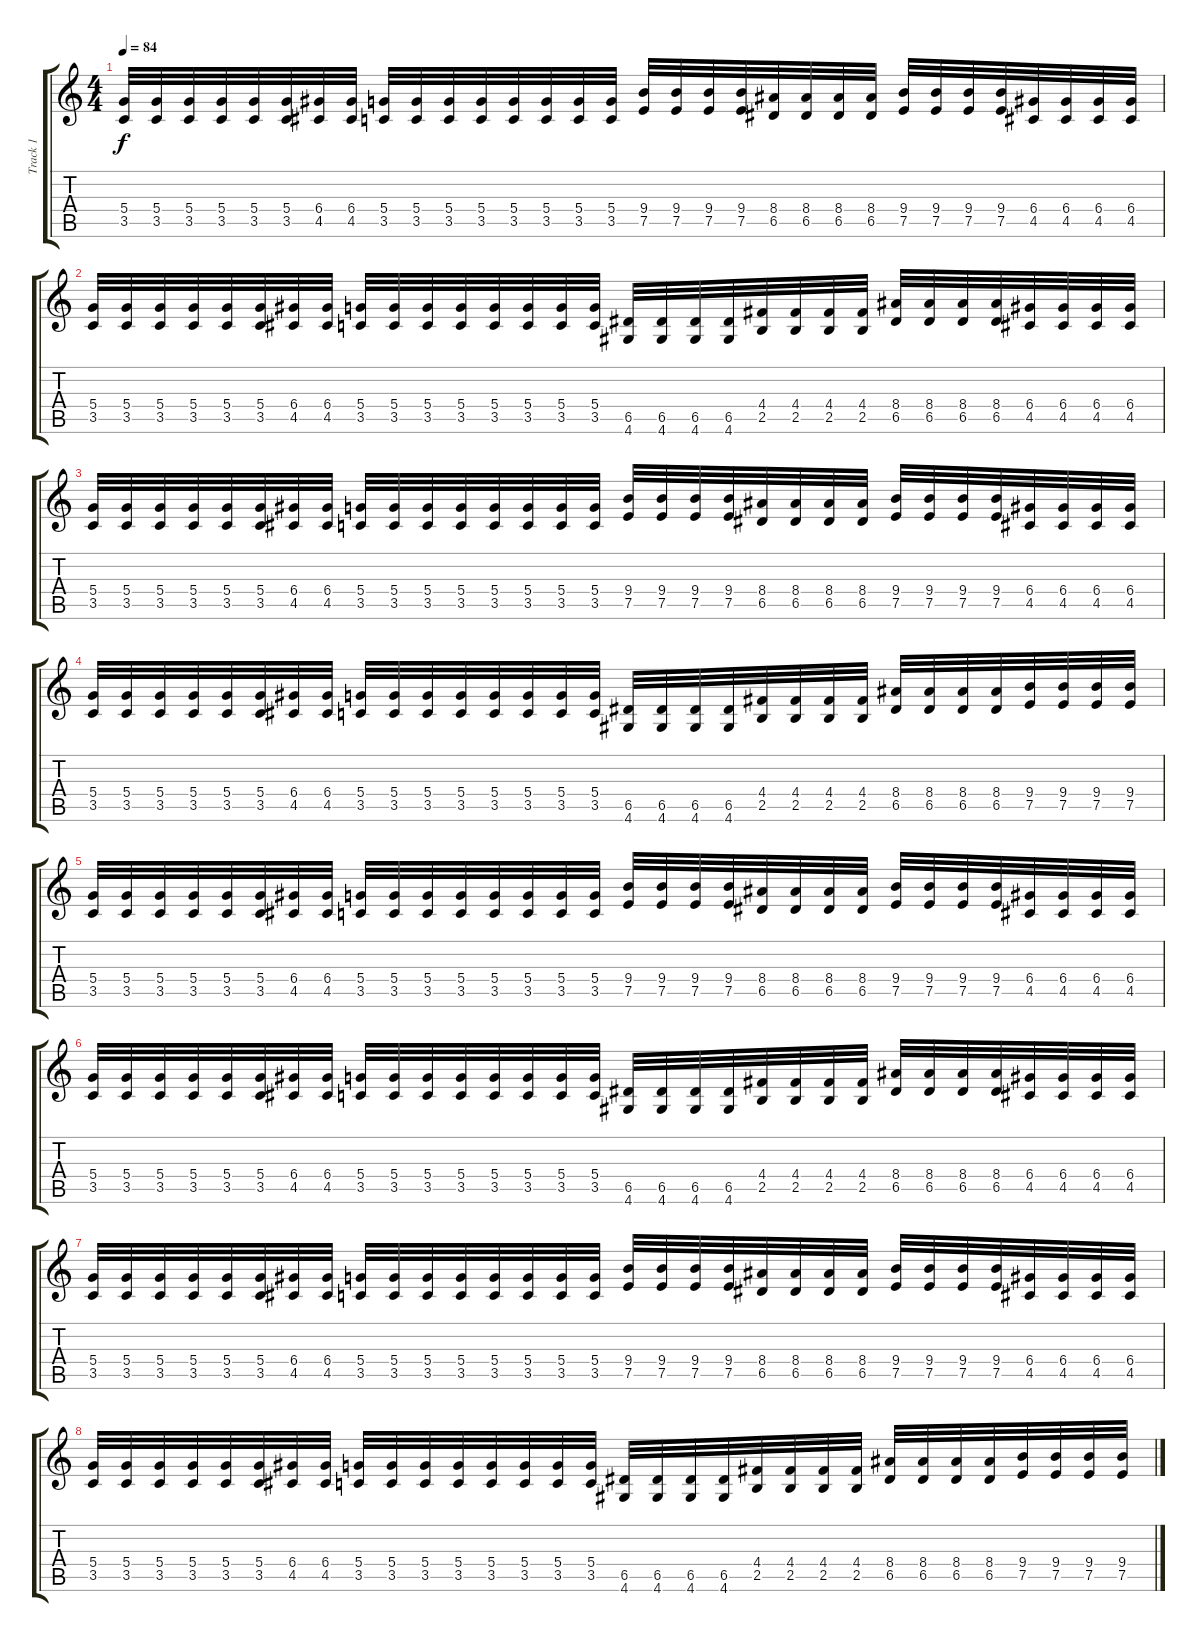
\track ("Track 1" "Track 1") {instrument distortionguitar}
\staff {score tabs}
\tuning (E4 B3 G3 D3 A2 E2) {hide}
\ts (4 4)
\tempo 84
\clef g2
\ks c
(5.4 3.5).32{dy f} (5.4 3.5).32 (5.4 3.5).32 (5.4 3.5).32 (5.4 3.5).32 (5.4 3.5).32 (6.4 4.5).32 (6.4 4.5).32 (5.4 3.5).32 (5.4 3.5).32 (5.4 3.5).32 (5.4 3.5).32 (5.4 3.5).32 (5.4 3.5).32 (5.4 3.5).32 (5.4 3.5).32 (9.4 7.5).32 (9.4 7.5).32 (9.4 7.5).32 (9.4 7.5).32 (8.4 6.5).32 (8.4 6.5).32 (8.4 6.5).32 (8.4 6.5).32 (9.4 7.5).32 (9.4 7.5).32 (9.4 7.5).32 (9.4 7.5).32 (6.4 4.5).32 (6.4 4.5).32 (6.4 4.5).32 (6.4 4.5).32 |
(5.4 3.5).32 (5.4 3.5).32 (5.4 3.5).32 (5.4 3.5).32 (5.4 3.5).32 (5.4 3.5).32 (6.4 4.5).32 (6.4 4.5).32 (5.4 3.5).32 (5.4 3.5).32 (5.4 3.5).32 (5.4 3.5).32 (5.4 3.5).32 (5.4 3.5).32 (5.4 3.5).32 (5.4 3.5).32 (6.5 4.6).32 (6.5 4.6).32 (6.5 4.6).32 (6.5 4.6).32 (4.4 2.5).32 (4.4 2.5).32 (4.4 2.5).32 (4.4 2.5).32 (8.4 6.5).32 (8.4 6.5).32 (8.4 6.5).32 (8.4 6.5).32 (6.4 4.5).32 (6.4 4.5).32 (6.4 4.5).32 (6.4 4.5).32 |
(5.4 3.5).32 (5.4 3.5).32 (5.4 3.5).32 (5.4 3.5).32 (5.4 3.5).32 (5.4 3.5).32 (6.4 4.5).32 (6.4 4.5).32 (5.4 3.5).32 (5.4 3.5).32 (5.4 3.5).32 (5.4 3.5).32 (5.4 3.5).32 (5.4 3.5).32 (5.4 3.5).32 (5.4 3.5).32 (9.4 7.5).32 (9.4 7.5).32 (9.4 7.5).32 (9.4 7.5).32 (8.4 6.5).32 (8.4 6.5).32 (8.4 6.5).32 (8.4 6.5).32 (9.4 7.5).32 (9.4 7.5).32 (9.4 7.5).32 (9.4 7.5).32 (6.4 4.5).32 (6.4 4.5).32 (6.4 4.5).32 (6.4 4.5).32 |
(5.4 3.5).32 (5.4 3.5).32 (5.4 3.5).32 (5.4 3.5).32 (5.4 3.5).32 (5.4 3.5).32 (6.4 4.5).32 (6.4 4.5).32 (5.4 3.5).32 (5.4 3.5).32 (5.4 3.5).32 (5.4 3.5).32 (5.4 3.5).32 (5.4 3.5).32 (5.4 3.5).32 (5.4 3.5).32 (6.5 4.6).32 (6.5 4.6).32 (6.5 4.6).32 (6.5 4.6).32 (4.4 2.5).32 (4.4 2.5).32 (4.4 2.5).32 (4.4 2.5).32 (8.4 6.5).32 (8.4 6.5).32 (8.4 6.5).32 (8.4 6.5).32 (9.4 7.5).32 (9.4 7.5).32 (9.4 7.5).32 (9.4 7.5).32 |
(5.4 3.5).32 (5.4 3.5).32 (5.4 3.5).32 (5.4 3.5).32 (5.4 3.5).32 (5.4 3.5).32 (6.4 4.5).32 (6.4 4.5).32 (5.4 3.5).32 (5.4 3.5).32 (5.4 3.5).32 (5.4 3.5).32 (5.4 3.5).32 (5.4 3.5).32 (5.4 3.5).32 (5.4 3.5).32 (9.4 7.5).32 (9.4 7.5).32 (9.4 7.5).32 (9.4 7.5).32 (8.4 6.5).32 (8.4 6.5).32 (8.4 6.5).32 (8.4 6.5).32 (9.4 7.5).32 (9.4 7.5).32 (9.4 7.5).32 (9.4 7.5).32 (6.4 4.5).32 (6.4 4.5).32 (6.4 4.5).32 (6.4 4.5).32 |
(5.4 3.5).32 (5.4 3.5).32 (5.4 3.5).32 (5.4 3.5).32 (5.4 3.5).32 (5.4 3.5).32 (6.4 4.5).32 (6.4 4.5).32 (5.4 3.5).32 (5.4 3.5).32 (5.4 3.5).32 (5.4 3.5).32 (5.4 3.5).32 (5.4 3.5).32 (5.4 3.5).32 (5.4 3.5).32 (6.5 4.6).32 (6.5 4.6).32 (6.5 4.6).32 (6.5 4.6).32 (4.4 2.5).32 (4.4 2.5).32 (4.4 2.5).32 (4.4 2.5).32 (8.4 6.5).32 (8.4 6.5).32 (8.4 6.5).32 (8.4 6.5).32 (6.4 4.5).32 (6.4 4.5).32 (6.4 4.5).32 (6.4 4.5).32 |
(5.4 3.5).32 (5.4 3.5).32 (5.4 3.5).32 (5.4 3.5).32 (5.4 3.5).32 (5.4 3.5).32 (6.4 4.5).32 (6.4 4.5).32 (5.4 3.5).32 (5.4 3.5).32 (5.4 3.5).32 (5.4 3.5).32 (5.4 3.5).32 (5.4 3.5).32 (5.4 3.5).32 (5.4 3.5).32 (9.4 7.5).32 (9.4 7.5).32 (9.4 7.5).32 (9.4 7.5).32 (8.4 6.5).32 (8.4 6.5).32 (8.4 6.5).32 (8.4 6.5).32 (9.4 7.5).32 (9.4 7.5).32 (9.4 7.5).32 (9.4 7.5).32 (6.4 4.5).32 (6.4 4.5).32 (6.4 4.5).32 (6.4 4.5).32 |
(5.4 3.5).32 (5.4 3.5).32 (5.4 3.5).32 (5.4 3.5).32 (5.4 3.5).32 (5.4 3.5).32 (6.4 4.5).32 (6.4 4.5).32 (5.4 3.5).32 (5.4 3.5).32 (5.4 3.5).32 (5.4 3.5).32 (5.4 3.5).32 (5.4 3.5).32 (5.4 3.5).32 (5.4 3.5).32 (6.5 4.6).32 (6.5 4.6).32 (6.5 4.6).32 (6.5 4.6).32 (4.4 2.5).32 (4.4 2.5).32 (4.4 2.5).32 (4.4 2.5).32 (8.4 6.5).32 (8.4 6.5).32 (8.4 6.5).32 (8.4 6.5).32 (9.4 7.5).32 (9.4 7.5).32 (9.4 7.5).32 (9.4 7.5).32
